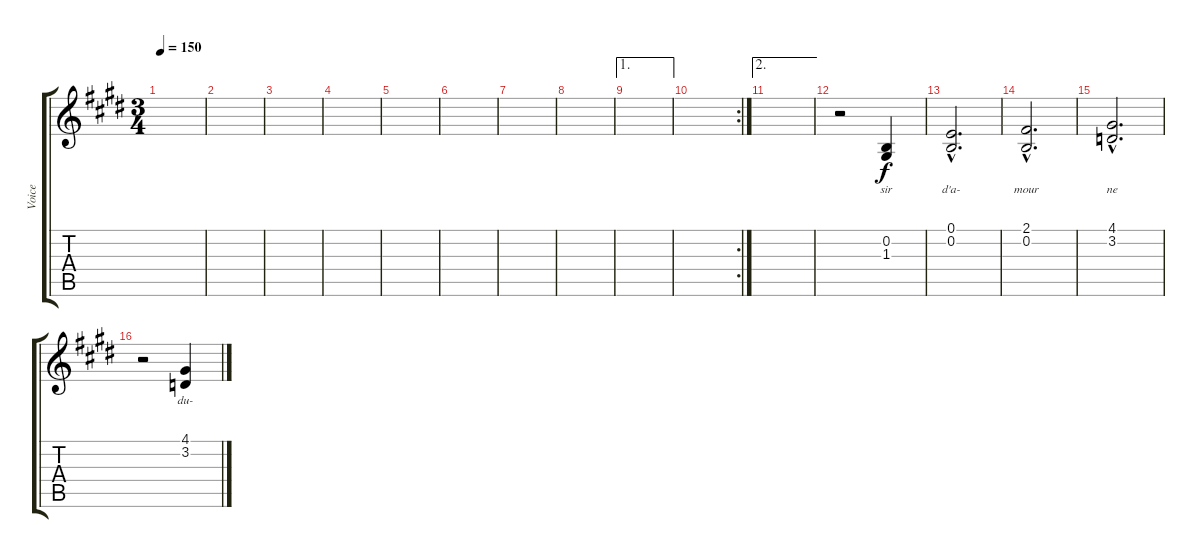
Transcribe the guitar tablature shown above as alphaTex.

\track ("Voice" "Voice") {instrument violin}
\staff {score tabs}
\tuning (E4 B3 G3 D3 A2 E2) {hide}
\ts (3 4)
\tempo 150
\clef g2
\ks e
|
|
|
|
|
|
|
|
\ae 1
|
\rc 2
|
\ae 2
|
r.2 (0.2 1.3).4{lyrics (0 "sir") lyrics (1 "") lyrics (2 "") lyrics (3 "") lyrics (4 "")} |
(0.1{hac} 0.2{hac}).2{d lyrics (0 "d'a-") lyrics (1 "") lyrics (2 "") lyrics (3 "") lyrics (4 "")} |
(2.1{hac} 0.2{hac}).2{d lyrics (0 "mour") lyrics (1 "") lyrics (2 "") lyrics (3 "") lyrics (4 "")} |
(4.1{hac} 3.2{hac}).2{d lyrics (0 "ne") lyrics (1 "") lyrics (2 "") lyrics (3 "") lyrics (4 "")} |
r.2 (4.1 3.2).4{lyrics (0 "du-") lyrics (1 "") lyrics (2 "") lyrics (3 "") lyrics (4 "")}
